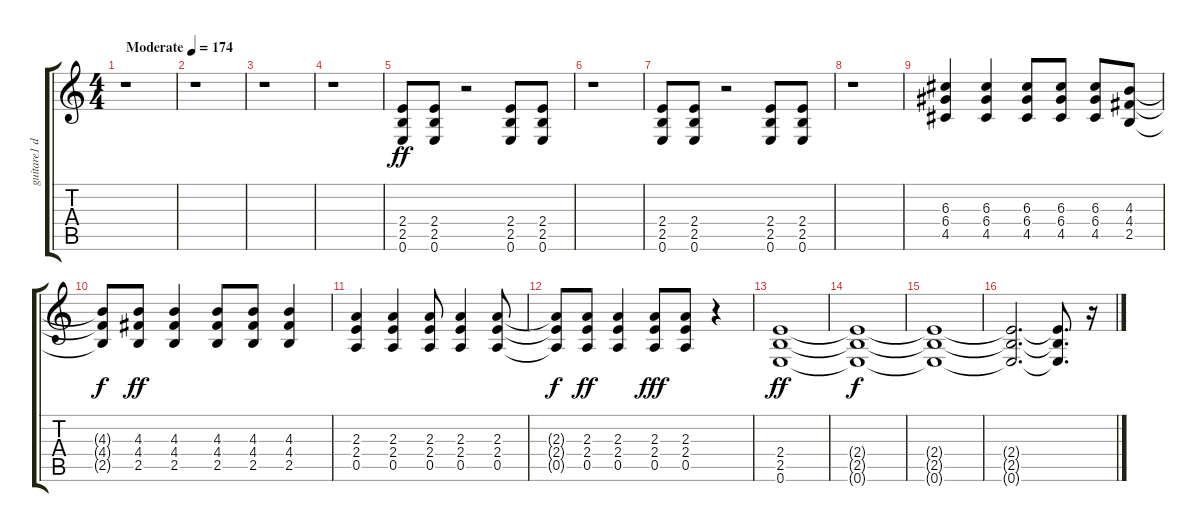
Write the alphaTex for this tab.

\track ("guitare1 disto" "guitare1 d") {instrument distortionguitar}
\staff {score tabs}
\tuning (E4 B3 G3 D3 A2 E2) {hide}
\ts (4 4)
\tempo (174 "Moderate")
\clef g2
\ks c
r.1{dy ff instrument distortionguitar} |
r.1 |
r.1 |
r.1 |
(2.4 2.5 0.6).8 (2.4 2.5 0.6).8 r.2 (2.4 2.5 0.6).8 (2.4 2.5 0.6).8 |
r.1 |
(2.4 2.5 0.6).8 (2.4 2.5 0.6).8 r.2 (2.4 2.5 0.6).8 (2.4 2.5 0.6).8 |
r.1 |
(6.3 6.4 4.5).4 (6.3 6.4 4.5).4 (6.3 6.4 4.5).8 (6.3 6.4 4.5).8 (6.3 6.4 4.5).8 (4.3 4.4 2.5).8 |
(4.3{t} 4.4{t} 2.5{t}).8{dy f} (4.3 4.4 2.5).8{dy ff} (4.3 4.4 2.5).4 (4.3 4.4 2.5).8 (4.3 4.4 2.5).8 (4.3 4.4 2.5).4 |
(2.3 2.4 0.5).4 (2.3 2.4 0.5).4 (2.3 2.4 0.5).8 (2.3 2.4 0.5).4 (2.3 2.4 0.5).8 |
(2.3{t} 2.4{t} 0.5{t}).8{dy f} (2.3 2.4 0.5).8{dy ff} (2.3 2.4 0.5).4 (2.3 2.4 0.5).8{dy fff} (2.3 2.4 0.5).8 r.4 |
(2.4 2.5 0.6).1{dy ff} |
(2.4{t} 2.5{t} 0.6{t}).1{dy f} |
(2.4{t} 2.5{t} 0.6{t}).1 |
(2.4{t} 2.5{t} 0.6{t}).2{d} (2.4{t} 2.5{t} 0.6{t}).8{d} r.16
